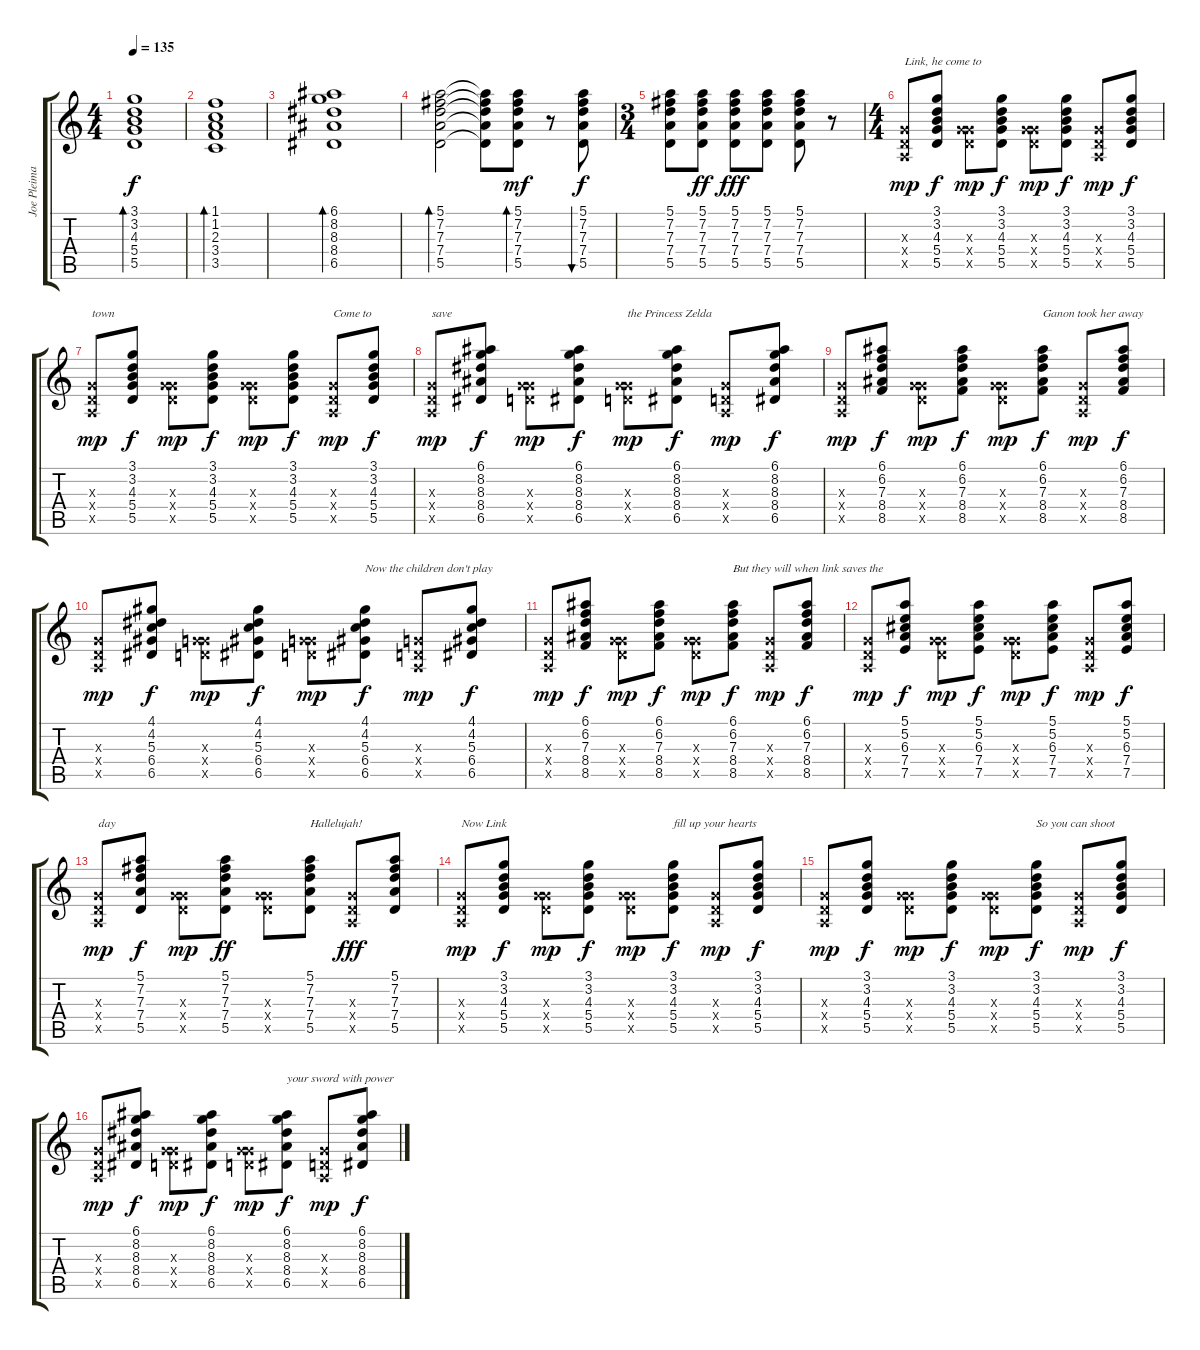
\track ("Joe Pleiman" "Joe Pleima") {instrument electricguitarmuted}
\staff {score tabs}
\tuning (E4 B3 G3 D3 A2 E2) {hide}
\ts (4 4)
\tempo 135
\clef g2
\ks c
(3.1 3.2 4.3 5.4 5.5).1{bd 30 dy f instrument electricguitarmuted} |
(1.1 1.2 2.3 3.4 3.5).1{bd 30} |
(6.1 8.2 8.3 8.4 6.5).1{bd 30} |
(5.1 7.2 7.3 7.4 5.5).2{bd 30} (5.1{t} 7.2{t} 7.3{t} 7.4{t} 5.5{t}).8 (5.1 7.2 7.3 7.4 5.5).8{bd 30 dy mf} r.8 (5.1 7.2 7.3 7.4 5.5).8{bu 30 dy f} |
\ts (3 4)
(5.1 7.2 7.3 7.4 5.5).8 (5.1 7.2 7.3 7.4 5.5).8{dy ff} (5.1 7.2 7.3 7.4 5.5).8{dy fff} (5.1 7.2 7.3 7.4 5.5).8 (5.1 7.2 7.3 7.4 5.5).8 r.8 |
\ts (4 4)
(0.3{x} 0.4{x} 0.5{x}).8{txt "Link, he come to " dy mp} (3.1 3.2 4.3 5.4 5.5).8{dy f} (0.3{x} 5.4{x} 5.5{x}).8{dy mp} (3.1 3.2 4.3 5.4 5.5).8{dy f} (0.3{x} 5.4{x} 5.5{x}).8{dy mp} (3.1 3.2 4.3 5.4 5.5).8{dy f} (0.3{x} 0.4{x} 0.5{x}).8{dy mp} (3.1 3.2 4.3 5.4 5.5).8{dy f} |
(0.3{x} 0.4{x} 0.5{x}).8{txt "town" dy mp} (3.1 3.2 4.3 5.4 5.5).8{dy f} (0.3{x} 5.4{x} 5.5{x}).8{dy mp} (3.1 3.2 4.3 5.4 5.5).8{dy f} (0.3{x} 5.4{x} 5.5{x}).8{dy mp} (3.1 3.2 4.3 5.4 5.5).8{dy f} (0.3{x} 0.4{x} 0.5{x}).8{txt "Come to " dy mp} (3.1 3.2 4.3 5.4 5.5).8{dy f} |
(0.3{x} 0.4{x} 0.5{x}).8{txt "save" dy mp} (6.1 8.2 8.3 8.4 6.5).8{dy f} (0.3{x} 5.4{x} 5.5{x}).8{dy mp} (6.1 8.2 8.3 8.4 6.5).8{dy f} (0.3{x} 5.4{x} 5.5{x}).8{txt "the Princess Zelda" dy mp} (6.1 8.2 8.3 8.4 6.5).8{dy f} (0.3{x} 0.4{x} 0.5{x}).8{dy mp} (6.1 8.2 8.3 8.4 6.5).8{dy f} |
(0.3{x} 0.4{x} 0.5{x}).8{dy mp} (6.1 6.2 7.3 8.4 8.5).8{dy f} (0.3{x} 5.4{x} 5.5{x}).8{dy mp} (6.1 6.2 7.3 8.4 8.5).8{dy f} (0.3{x} 5.4{x} 5.5{x}).8{dy mp} (6.1 6.2 7.3 8.4 8.5).8{txt "Ganon took her away " dy f} (0.3{x} 0.4{x} 0.5{x}).8{dy mp} (6.1 6.2 7.3 8.4 8.5).8{dy f} |
(0.3{x} 0.4{x} 0.5{x}).8{dy mp} (4.1 4.2 5.3 6.4 6.5).8{dy f} (0.3{x} 5.4{x} 5.5{x}).8{dy mp} (4.1 4.2 5.3 6.4 6.5).8{dy f} (0.3{x} 5.4{x} 5.5{x}).8{dy mp} (4.1 4.2 5.3 6.4 6.5).8{txt "Now the children don't play " dy f} (0.3{x} 0.4{x} 0.5{x}).8{dy mp} (4.1 4.2 5.3 6.4 6.5).8{dy f} |
(0.3{x} 0.4{x} 0.5{x}).8{dy mp} (6.1 6.2 7.3 8.4 8.5).8{dy f} (0.3{x} 5.4{x} 5.5{x}).8{dy mp} (6.1 6.2 7.3 8.4 8.5).8{dy f} (0.3{x} 5.4{x} 5.5{x}).8{dy mp} (6.1 6.2 7.3 8.4 8.5).8{txt "But they will when link saves the " dy f} (0.3{x} 0.4{x} 0.5{x}).8{dy mp} (6.1 6.2 7.3 8.4 8.5).8{dy f} |
(0.3{x} 0.4{x} 0.5{x}).8{dy mp} (5.1 5.2 6.3 7.4 7.5).8{dy f} (0.3{x} 5.4{x} 5.5{x}).8{dy mp} (5.1 5.2 6.3 7.4 7.5).8{dy f} (0.3{x} 5.4{x} 5.5{x}).8{dy mp} (5.1 5.2 6.3 7.4 7.5).8{dy f} (0.3{x} 0.4{x} 0.5{x}).8{dy mp} (5.1 5.2 6.3 7.4 7.5).8{dy f} |
(0.3{x} 0.4{x} 0.5{x}).8{txt "day" dy mp} (5.1 7.2 7.3 7.4 5.5).8{dy f} (0.3{x} 5.4{x} 5.5{x}).8{dy mp} (5.1 7.2 7.3 7.4 5.5).8{dy ff} (0.3{x} 5.4{x} 5.5{x}).8 (5.1 7.2 7.3 7.4 5.5).8{txt "Hallelujah! "} (0.3{x} 0.4{x} 0.5{x}).8{dy fff} (5.1 7.2 7.3 7.4 5.5).8 |
(0.3{x} 0.4{x} 0.5{x}).8{txt "Now Link" dy mp} (3.1 3.2 4.3 5.4 5.5).8{dy f} (0.3{x} 5.4{x} 5.5{x}).8{dy mp} (3.1 3.2 4.3 5.4 5.5).8{dy f} (0.3{x} 5.4{x} 5.5{x}).8{dy mp} (3.1 3.2 4.3 5.4 5.5).8{txt "fill up your hearts" dy f} (0.3{x} 0.4{x} 0.5{x}).8{dy mp} (3.1 3.2 4.3 5.4 5.5).8{dy f} |
(0.3{x} 0.4{x} 0.5{x}).8{dy mp} (3.1 3.2 4.3 5.4 5.5).8{dy f} (0.3{x} 5.4{x} 5.5{x}).8{dy mp} (3.1 3.2 4.3 5.4 5.5).8{dy f} (0.3{x} 5.4{x} 5.5{x}).8{dy mp} (3.1 3.2 4.3 5.4 5.5).8{txt "So you can shoot " dy f} (0.3{x} 0.4{x} 0.5{x}).8{dy mp} (3.1 3.2 4.3 5.4 5.5).8{dy f} |
(0.3{x} 0.4{x} 0.5{x}).8{dy mp} (6.1 8.2 8.3 8.4 6.5).8{dy f} (0.3{x} 5.4{x} 5.5{x}).8{dy mp} (6.1 8.2 8.3 8.4 6.5).8{dy f} (0.3{x} 5.4{x} 5.5{x}).8{dy mp} (6.1 8.2 8.3 8.4 6.5).8{txt "your sword with power " dy f} (0.3{x} 0.4{x} 0.5{x}).8{dy mp} (6.1 8.2 8.3 8.4 6.5).8{dy f}
